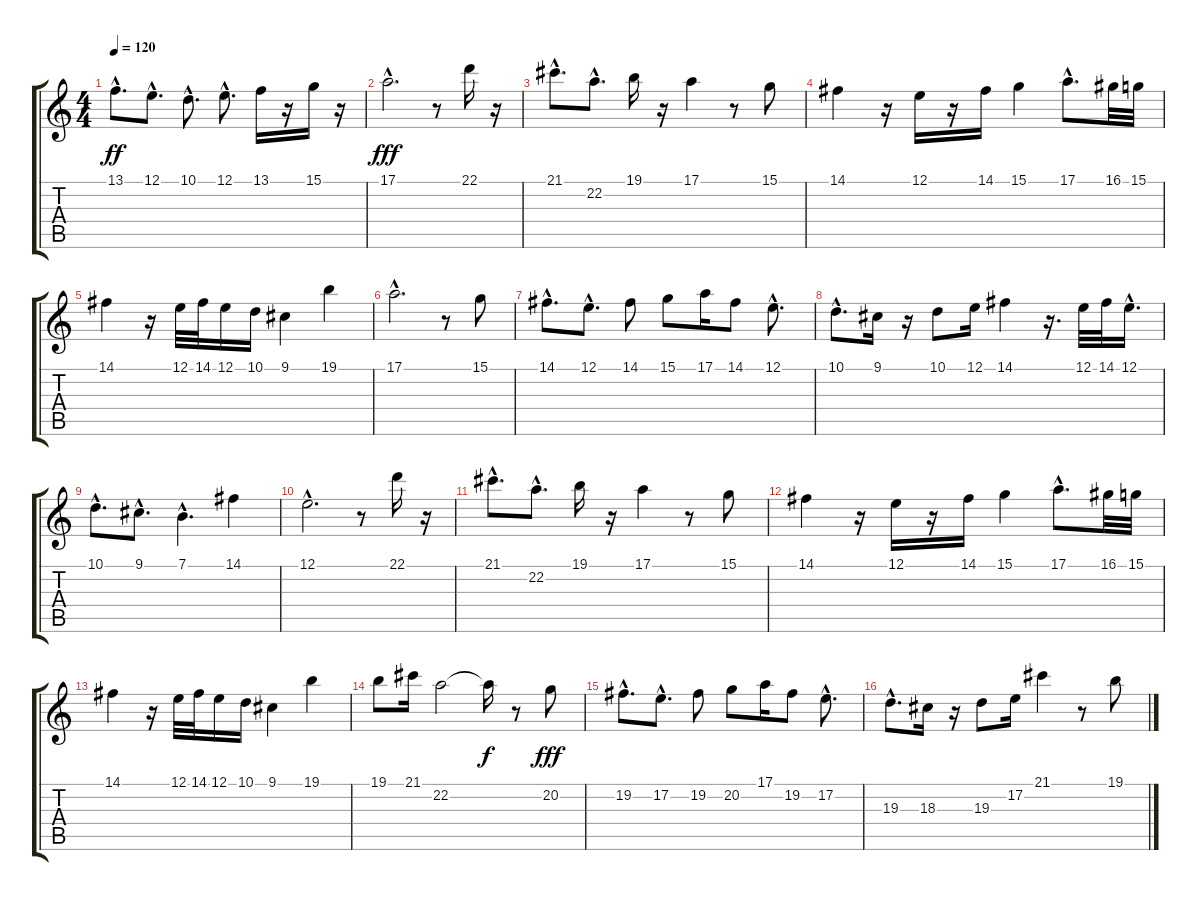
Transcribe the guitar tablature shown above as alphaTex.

\track "" {instrument recorder}
\staff {score tabs}
\tuning (E4 B3 G3 D3 A2 E2) {hide}
\ts (4 4)
\tempo 120
\clef g2
\ks c
13.1{hac}.8{d dy ff} 12.1{hac}.8{d} 10.1{hac}.8{d} 12.1{hac}.8{d} 13.1.16 r.16 15.1.16 r.16 |
17.1{hac}.2{d dy fff} r.8 22.1.16 r.16 |
21.1{hac}.8{d} 22.2{hac}.8{d} 19.1.16 r.16 17.1.4 r.8 15.1.8 |
14.1.4 r.16 12.1.16 r.16 14.1.16 15.1.4 17.1{hac}.8{d} 16.1.32 15.1.32 |
14.1.4 r.16 12.1.32 14.1.32 12.1.16 10.1.16 9.1.4 19.1.4 |
17.1{hac}.2{d} r.8 15.1.8 |
14.1{hac}.8{d} 12.1{hac}.8{d} 14.1.8 15.1.8 17.1.16 14.1.8 12.1{hac}.8{d} |
10.1{hac}.8{d} 9.1.16 r.16 10.1.8 12.1.16 14.1.4 r.16{d} 12.1.32 14.1.32 12.1{hac}.16{d} |
10.1{hac}.8{d} 9.1{hac}.8{d} 7.1{hac}.4{d} 14.1.4 |
12.1{hac}.2{d} r.8 22.1.16 r.16 |
21.1{hac}.8{d} 22.2{hac}.8{d} 19.1.16 r.16 17.1.4 r.8 15.1.8 |
14.1.4 r.16 12.1.16 r.16 14.1.16 15.1.4 17.1{hac}.8{d} 16.1.32 15.1.32 |
14.1.4 r.16 12.1.32 14.1.32 12.1.16 10.1.16 9.1.4 19.1.4 |
19.1.8 21.1.16 22.2.2 22.2{t}.16{dy f} r.8 20.2.8{dy fff} |
19.2{hac}.8{d} 17.2{hac}.8{d} 19.2.8 20.2.8 17.1.16 19.2.8 17.2{hac}.8{d} |
19.3{hac}.8{d} 18.3.16 r.16 19.3.8 17.2.16 21.1.4 r.8 19.1.8
